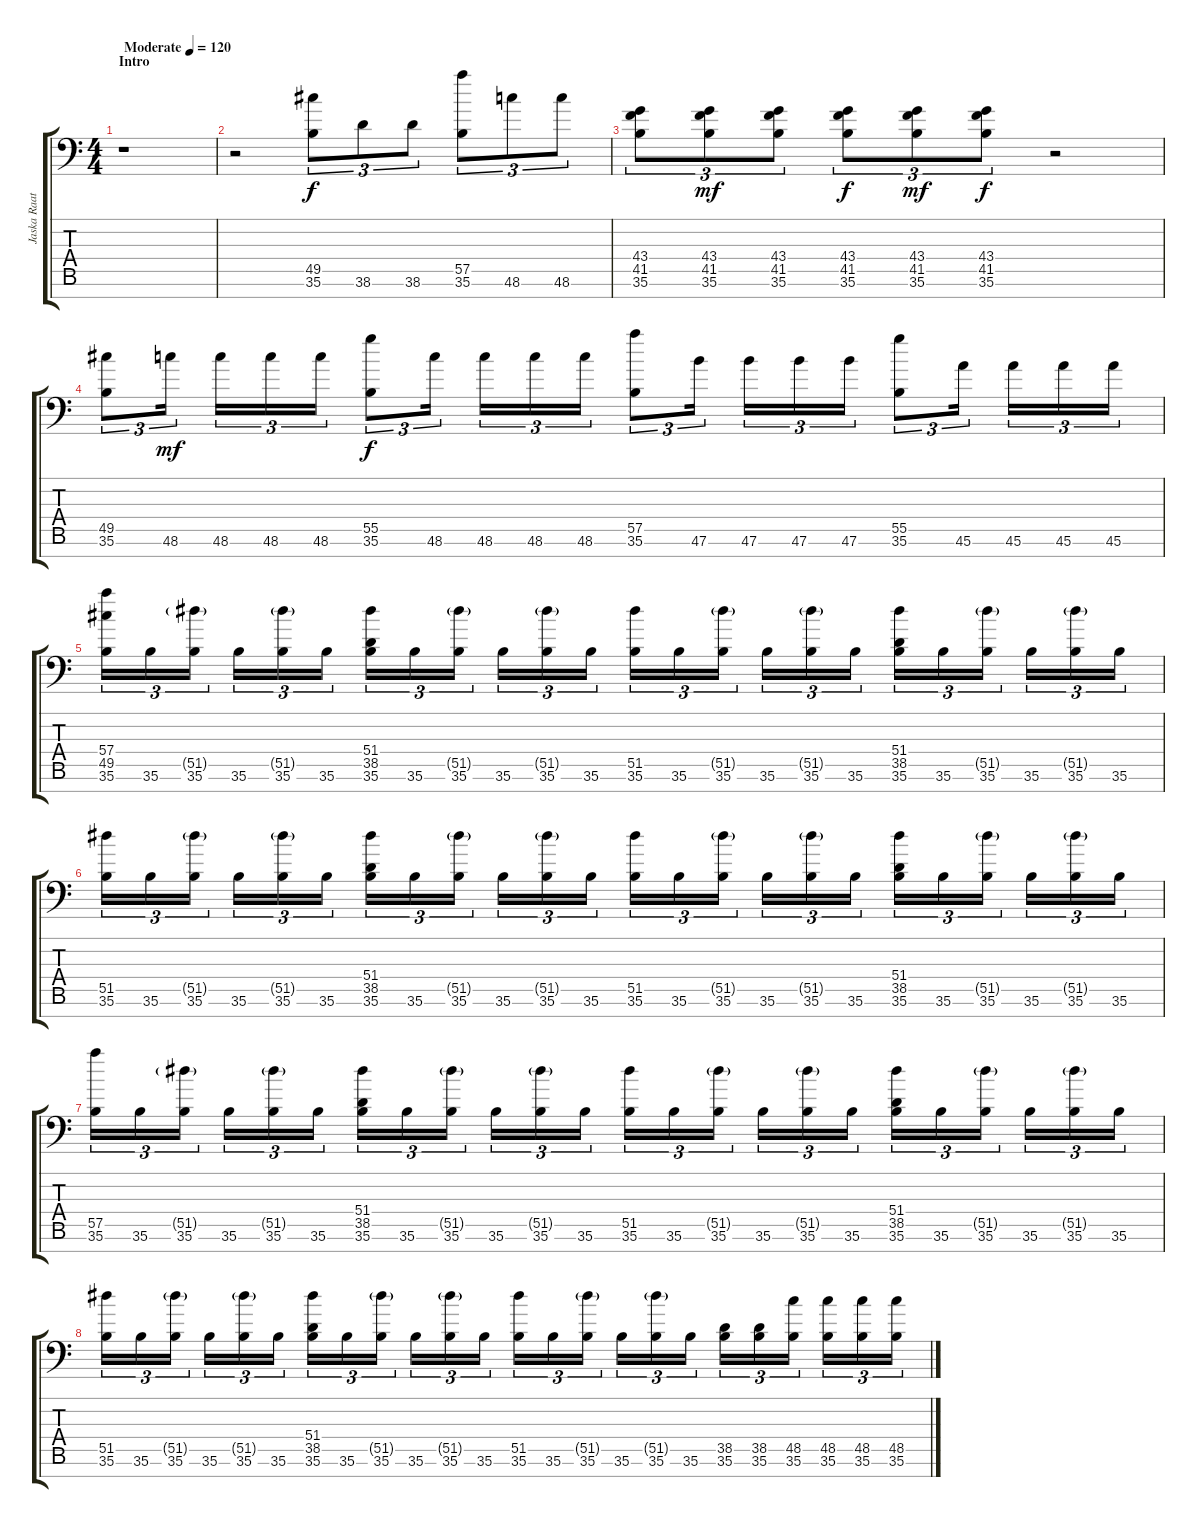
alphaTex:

\track ("Jaska Raatikainen [Drum]" "Jaska Raat") {instrument acousticgrandpiano}
\staff {score tabs}
\tuning (C-1 C-1 C-1 C-1 C-1 C-1 C-1) {hide}
\ts (4 4)
\section ("" "Intro")
\tempo (120 "Moderate")
\clef f4
\ks c
r.1{txt "" dy f instrument acousticgrandpiano} |
r.2 (49.5 35.6).8{tu (3 2)} 38.6.8{tu (3 2)} 38.6.8{tu (3 2)} (57.5 35.6).8{tu (3 2)} 48.6.8{tu (3 2)} 48.6.8{tu (3 2)} |
(43.4 41.5 35.6).8{tu (3 2)} (43.4 41.5 35.6).8{tu (3 2) dy mf} (43.4 41.5 35.6).8{tu (3 2)} (43.4 41.5 35.6).8{tu (3 2) dy f} (43.4 41.5 35.6).8{tu (3 2) dy mf} (43.4 41.5 35.6).8{tu (3 2) dy f} r.2 |
(49.5 35.6).8{tu (3 2)} 48.6.16{tu (3 2) dy mf} 48.6.16{tu (3 2)} 48.6.16{tu (3 2)} 48.6.16{tu (3 2)} (55.5 35.6).8{tu (3 2) dy f} 48.6.16{tu (3 2)} 48.6.16{tu (3 2)} 48.6.16{tu (3 2)} 48.6.16{tu (3 2)} (57.5 35.6).8{tu (3 2)} 47.6.16{tu (3 2)} 47.6.16{tu (3 2)} 47.6.16{tu (3 2)} 47.6.16{tu (3 2)} (55.5 35.6).8{tu (3 2)} 45.6.16{tu (3 2)} 45.6.16{tu (3 2)} 45.6.16{tu (3 2)} 45.6.16{tu (3 2)} |
(57.4 49.5 35.6).16{tu (3 2)} 35.6.16{tu (3 2)} (51.5{g} 35.6).16{tu (3 2)} 35.6.16{tu (3 2)} (51.5{g} 35.6).16{tu (3 2)} 35.6.16{tu (3 2)} (51.4 38.5 35.6).16{tu (3 2)} 35.6.16{tu (3 2)} (51.5{g} 35.6).16{tu (3 2)} 35.6.16{tu (3 2)} (51.5{g} 35.6).16{tu (3 2)} 35.6.16{tu (3 2)} (51.5 35.6).16{tu (3 2)} 35.6.16{tu (3 2)} (51.5{g} 35.6).16{tu (3 2)} 35.6.16{tu (3 2)} (51.5{g} 35.6).16{tu (3 2)} 35.6.16{tu (3 2)} (51.4 38.5 35.6).16{tu (3 2)} 35.6.16{tu (3 2)} (51.5{g} 35.6).16{tu (3 2)} 35.6.16{tu (3 2)} (51.5{g} 35.6).16{tu (3 2)} 35.6.16{tu (3 2)} |
(51.5 35.6).16{tu (3 2)} 35.6.16{tu (3 2)} (51.5{g} 35.6).16{tu (3 2)} 35.6.16{tu (3 2)} (51.5{g} 35.6).16{tu (3 2)} 35.6.16{tu (3 2)} (51.4 38.5 35.6).16{tu (3 2)} 35.6.16{tu (3 2)} (51.5{g} 35.6).16{tu (3 2)} 35.6.16{tu (3 2)} (51.5{g} 35.6).16{tu (3 2)} 35.6.16{tu (3 2)} (51.5 35.6).16{tu (3 2)} 35.6.16{tu (3 2)} (51.5{g} 35.6).16{tu (3 2)} 35.6.16{tu (3 2)} (51.5{g} 35.6).16{tu (3 2)} 35.6.16{tu (3 2)} (51.4 38.5 35.6).16{tu (3 2)} 35.6.16{tu (3 2)} (51.5{g} 35.6).16{tu (3 2)} 35.6.16{tu (3 2)} (51.5{g} 35.6).16{tu (3 2)} 35.6.16{tu (3 2)} |
(57.5 35.6).16{tu (3 2)} 35.6.16{tu (3 2)} (51.5{g} 35.6).16{tu (3 2)} 35.6.16{tu (3 2)} (51.5{g} 35.6).16{tu (3 2)} 35.6.16{tu (3 2)} (51.4 38.5 35.6).16{tu (3 2)} 35.6.16{tu (3 2)} (51.5{g} 35.6).16{tu (3 2)} 35.6.16{tu (3 2)} (51.5{g} 35.6).16{tu (3 2)} 35.6.16{tu (3 2)} (51.5 35.6).16{tu (3 2)} 35.6.16{tu (3 2)} (51.5{g} 35.6).16{tu (3 2)} 35.6.16{tu (3 2)} (51.5{g} 35.6).16{tu (3 2)} 35.6.16{tu (3 2)} (51.4 38.5 35.6).16{tu (3 2)} 35.6.16{tu (3 2)} (51.5{g} 35.6).16{tu (3 2)} 35.6.16{tu (3 2)} (51.5{g} 35.6).16{tu (3 2)} 35.6.16{tu (3 2)} |
(51.5 35.6).16{tu (3 2)} 35.6.16{tu (3 2)} (51.5{g} 35.6).16{tu (3 2)} 35.6.16{tu (3 2)} (51.5{g} 35.6).16{tu (3 2)} 35.6.16{tu (3 2)} (51.4 38.5 35.6).16{tu (3 2)} 35.6.16{tu (3 2)} (51.5{g} 35.6).16{tu (3 2)} 35.6.16{tu (3 2)} (51.5{g} 35.6).16{tu (3 2)} 35.6.16{tu (3 2)} (51.5 35.6).16{tu (3 2)} 35.6.16{tu (3 2)} (51.5{g} 35.6).16{tu (3 2)} 35.6.16{tu (3 2)} (51.5{g} 35.6).16{tu (3 2)} 35.6.16{tu (3 2)} (38.5 35.6).16{tu (3 2)} (38.5 35.6).16{tu (3 2)} (48.5 35.6).16{tu (3 2)} (48.5 35.6).16{tu (3 2)} (48.5 35.6).16{tu (3 2)} (48.5 35.6).16{tu (3 2)}
